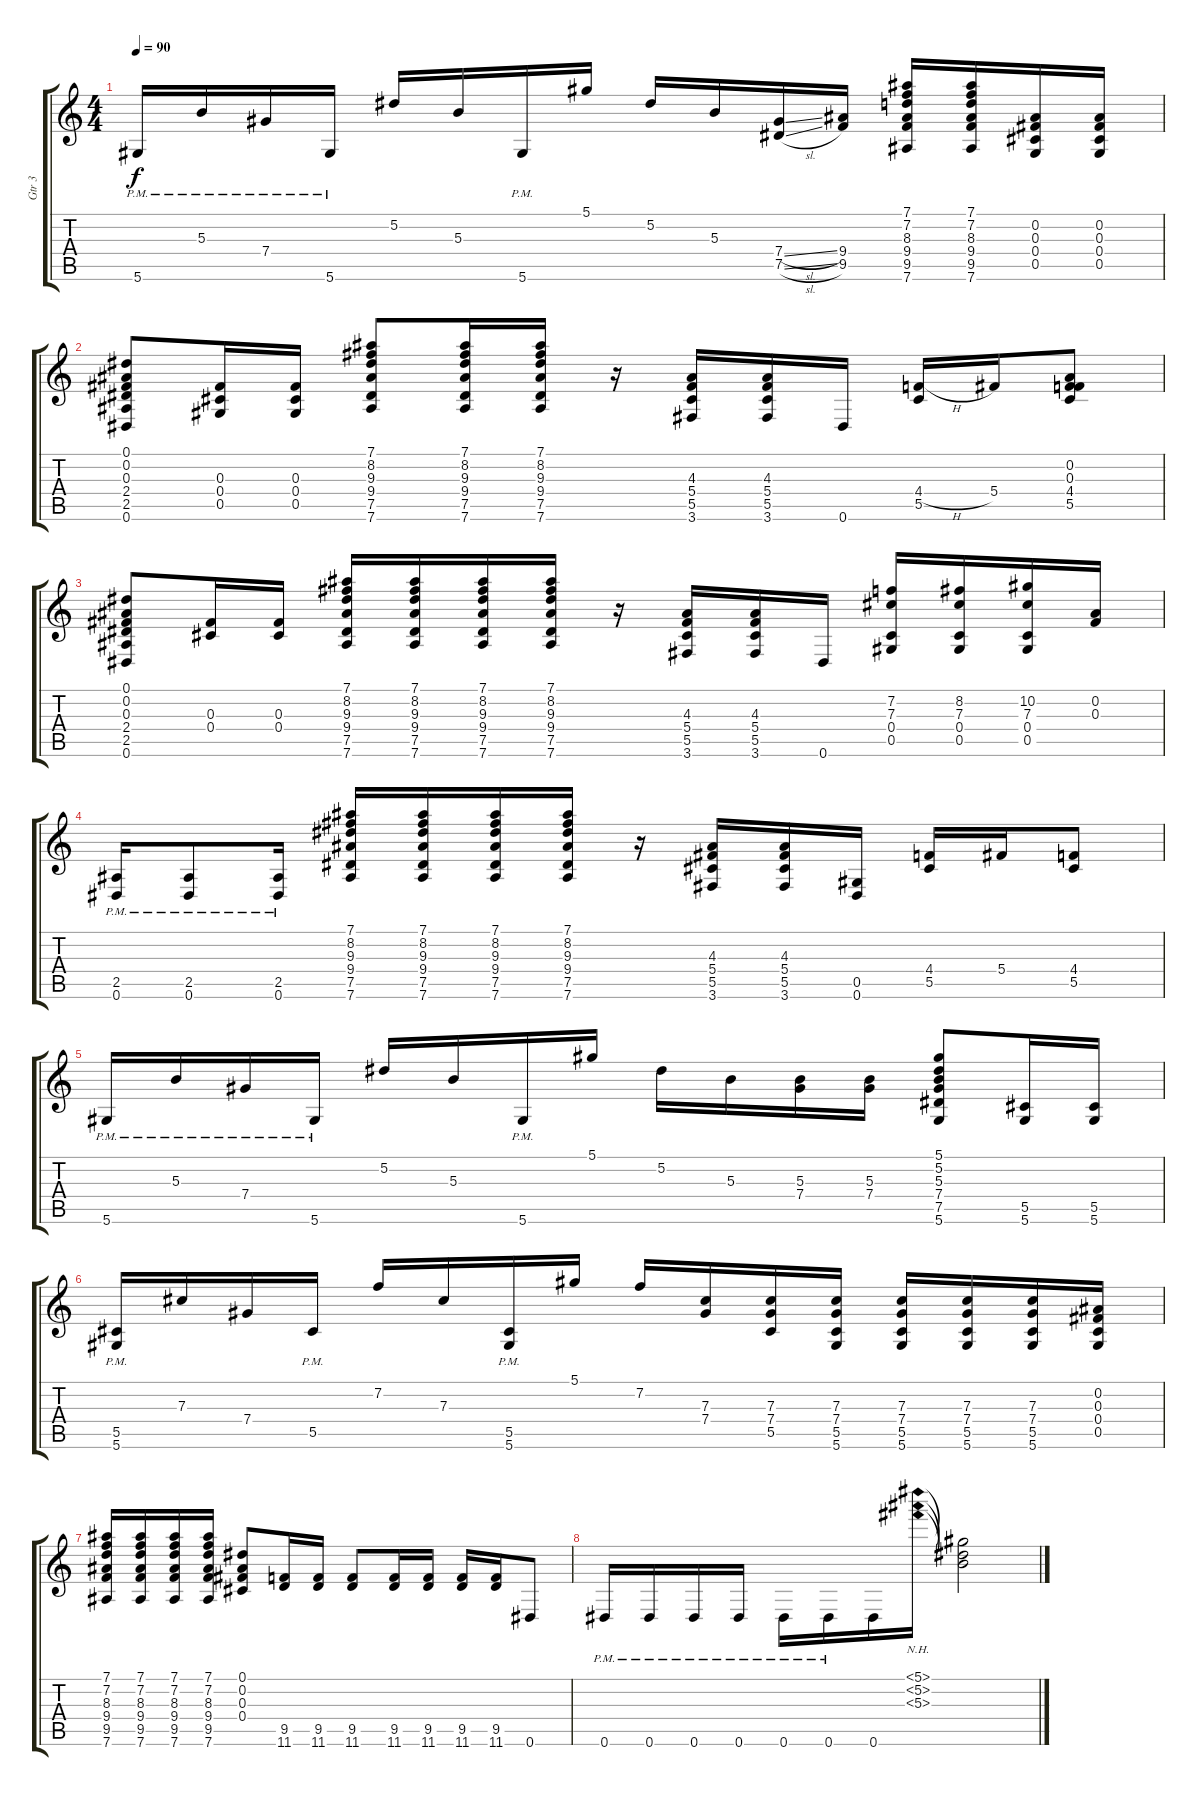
\track ("Gtr 3" "Gtr 3") {instrument overdrivenguitar}
\staff {score tabs}
\tuning (Eb4 Bb3 Gb3 Db3 Ab2 Eb2) {hide}
\ts (4 4)
\tempo 90
\clef g2
\ks c
5.6{pm}.16{dy f} 5.3{pm}.16 7.4{pm}.16 5.6{pm}.16 5.2.16 5.3.16 5.6{pm}.16 5.1.16 5.2.16 5.3.16 (7.4{sl} 7.5{sl}).16 (9.4 9.5).16 (7.1 7.2 8.3 9.4 9.5 7.6).16 (7.1 7.2 8.3 9.4 9.5 7.6).16 (0.2 0.3 0.4 0.5).16 (0.2 0.3 0.4 0.5).16 |
(0.1 0.2 0.3 2.4 2.5 0.6).8 (0.3 0.4 0.5).16 (0.3 0.4 0.5).16 (7.1 8.2 9.3 9.4 7.5 7.6).8 (7.1 8.2 9.3 9.4 7.5 7.6).16 (7.1 8.2 9.3 9.4 7.5 7.6).16 r.16 (4.3 5.4 5.5 3.6).16 (4.3 5.4 5.5 3.6).16 0.6.16 (4.4{h} 5.5).16 5.4.16 (0.2 0.3 4.4 5.5).8 |
(0.1 0.2 0.3 2.4 2.5 0.6).8 (0.3 0.4).16 (0.3 0.4).16 (7.1 8.2 9.3 9.4 7.5 7.6).16 (7.1 8.2 9.3 9.4 7.5 7.6).16 (7.1 8.2 9.3 9.4 7.5 7.6).16 (7.1 8.2 9.3 9.4 7.5 7.6).16 r.16 (4.3 5.4 5.5 3.6).16 (4.3 5.4 5.5 3.6).16 0.6.16 (7.2 7.3 0.4 0.5).16 (8.2 7.3 0.4 0.5).16 (10.2 7.3 0.4 0.5).16 (0.2 0.3).16 |
(2.5{pm} 0.6{pm}).16 (2.5{pm} 0.6{pm}).8 (2.5{pm} 0.6{pm}).16 (7.1 8.2 9.3 9.4 7.5 7.6).16 (7.1 8.2 9.3 9.4 7.5 7.6).16 (7.1 8.2 9.3 9.4 7.5 7.6).16 (7.1 8.2 9.3 9.4 7.5 7.6).16 r.16 (4.3 5.4 5.5 3.6).16 (4.3 5.4 5.5 3.6).16 (0.5 0.6).16 (4.4 5.5).16 5.4.16 (4.4 5.5).8 |
5.6{pm}.16 5.3{pm}.16 7.4{pm}.16 5.6{pm}.16 5.2.16 5.3.16 5.6{pm}.16 5.1.16 5.2.16 5.3.16 (5.3 7.4).16 (5.3 7.4).16 (5.1 5.2 5.3 7.4 7.5 5.6).8 (5.5 5.6).16 (5.5 5.6).16 |
(5.5{pm} 5.6{pm}).16 7.3.16 7.4.16 5.5{pm}.16 7.2.16 7.3.16 (5.5{pm} 5.6{pm}).16 5.1.16 7.2.16 (7.3 7.4).16 (7.3 7.4 5.5).16 (7.3 7.4 5.5 5.6).16 (7.3 7.4 5.5 5.6).16 (7.3 7.4 5.5 5.6).16 (7.3 7.4 5.5 5.6).16 (0.2 0.3 0.4 0.5).16 |
(7.1 7.2 8.3 9.4 9.5 7.6).16 (7.1 7.2 8.3 9.4 9.5 7.6).16 (7.1 7.2 8.3 9.4 9.5 7.6).16 (7.1 7.2 8.3 9.4 9.5 7.6).16 (0.1 0.2 0.3 0.4).8 (9.5 11.6).16 (9.5 11.6).16 (9.5 11.6).8 (9.5 11.6).16 (9.5 11.6).16 (9.5 11.6).16 (9.5 11.6).16 0.6.8 |
0.6{pm}.16 0.6{pm}.16 0.6{pm}.16 0.6{pm}.16 0.6{pm}.16 0.6{pm}.16 0.6.16 (5.1{nh} 5.2{nh} 5.3{nh}).16 (5.1{t} 5.2{t} 5.3{t}).2
